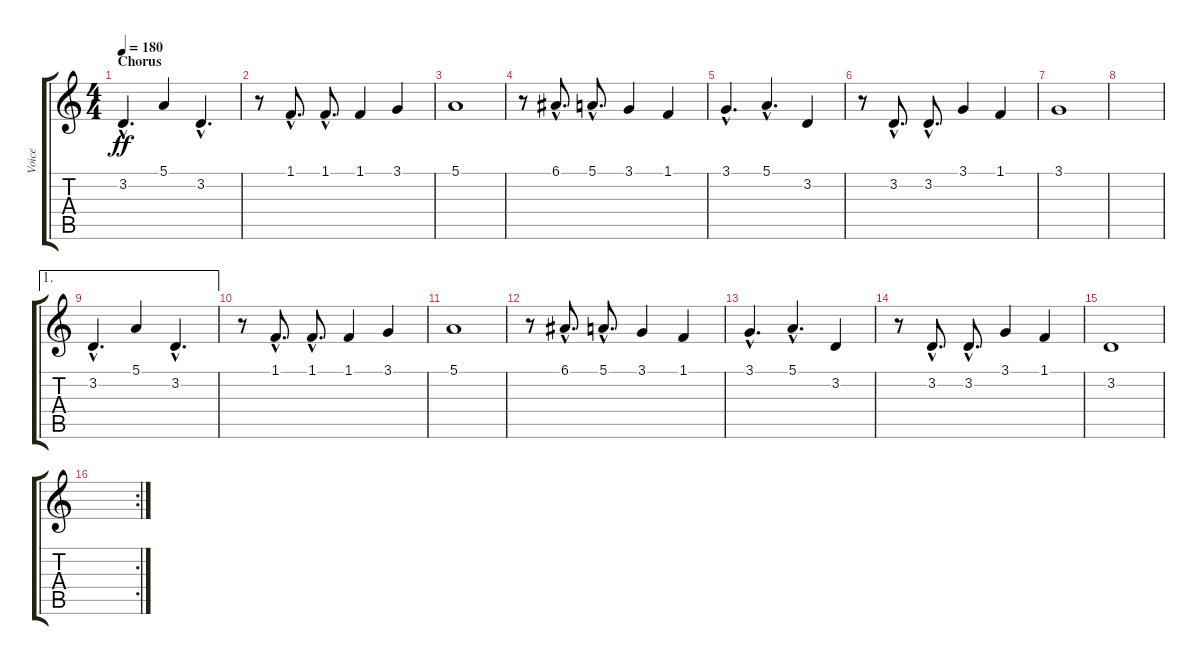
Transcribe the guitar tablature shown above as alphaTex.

\track ("Voice" "Voice") {instrument voiceoohs}
\staff {score tabs}
\tuning (E4 B3 G3 D3 A2 E2) {hide}
\ts (4 4)
\section ("" "Chorus")
\tempo 180
\clef g2
\ks c
3.2{hac}.4{d dy ff} 5.1.4 3.2{hac}.4{d} |
r.8 1.1{hac}.8{d} 1.1{hac}.8{d} 1.1.4 3.1.4 |
5.1.1 |
r.8 6.1{hac}.8{d} 5.1{hac}.8{d} 3.1.4 1.1.4 |
3.1{hac}.4{d} 5.1{hac}.4{d} 3.2.4 |
r.8 3.2{hac}.8{d} 3.2{hac}.8{d} 3.1.4 1.1.4 |
3.1.1 |
|
\ae 1
3.2{hac}.4{d} 5.1.4 3.2{hac}.4{d} |
r.8 1.1{hac}.8{d} 1.1{hac}.8{d} 1.1.4 3.1.4 |
5.1.1 |
r.8 6.1{hac}.8{d} 5.1{hac}.8{d} 3.1.4 1.1.4 |
3.1{hac}.4{d} 5.1{hac}.4{d} 3.2.4 |
r.8 3.2{hac}.8{d} 3.2{hac}.8{d} 3.1.4 1.1.4 |
3.2.1 |
\rc 2
